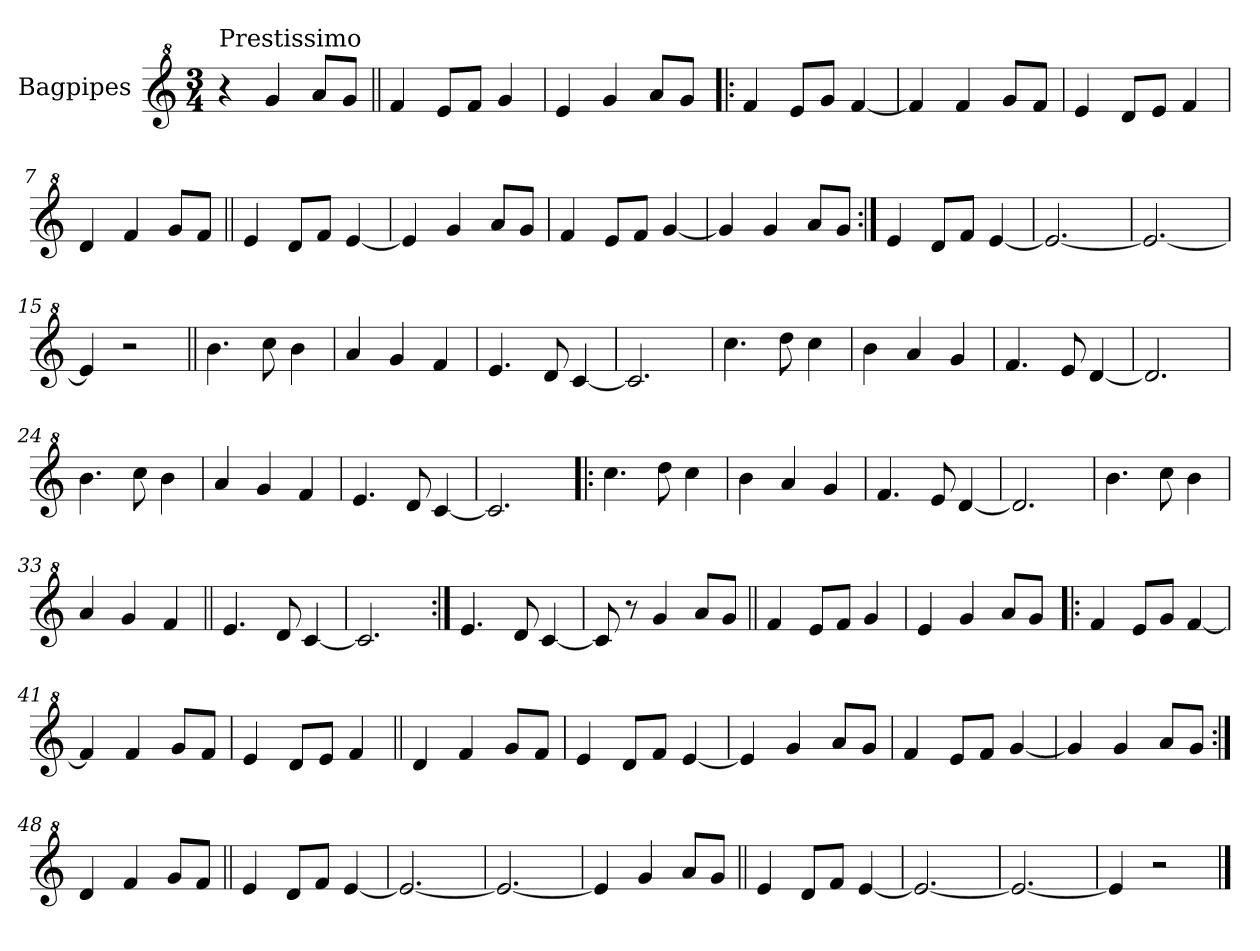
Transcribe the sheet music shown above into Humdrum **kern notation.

**kern
*part1
*staff1
*I"Bagpipes
*I'Bag
*clefG^2
*k[]
*C:
*M3/4
=1
!LO:TX:a:t=Prestissimo
4r
4gg/
8aa/L
8gg/J
=2||
4ff/
8ee/L
8ff/J
4gg/
=3
4ee/
4gg/
8aa/L
8gg/J
=4!|:
4ff/
8ee/L
8gg/J
[4ff/
=5
4ff/]
4ff/
8gg/L
8ff/J
=6
4ee/
8dd/L
8ee/J
4ff/
=7
4dd/
4ff/
8gg/L
8ff/J
=8||
4ee/
8dd/L
8ff/J
[4ee/
=9
4ee/]
4gg/
8aa/L
8gg/J
!!LO:LB:g=z
=10
4ff/
8ee/L
8ff/J
[4gg/
=11
4gg/]
4gg/
8aa/L
8gg/J
=12:|!
4ee/
8dd/L
8ff/J
[4ee/
=13
2.ee/_
=14
2.ee/_
=15
4ee/]
2r
=16||
4.bb\
8ccc\
4bb\
=17
4aa/
4gg/
4ff/
=18
4.ee/
8dd/
[4cc/
=19
2.cc/]
=20
4.ccc\
8ddd\
4ccc\
!!LO:LB:g=z
=21
4bb\
4aa/
4gg/
=22
4.ff/
8ee/
[4dd/
=23
2.dd/]
=24
4.bb\
8ccc\
4bb\
=25
4aa/
4gg/
4ff/
=26
4.ee/
8dd/
[4cc/
=27
2.cc/]
=28!|:
4.ccc\
8ddd\
4ccc\
=29
4bb\
4aa/
4gg/
=30
4.ff/
8ee/
[4dd/
=31
2.dd/]
!!LO:LB:g=z
=32
4.bb\
8ccc\
4bb\
=33
4aa/
4gg/
4ff/
=34||
4.ee/
8dd/
[4cc/
=35
2.cc/]
=36:|!
4.ee/
8dd/
[4cc/
=37
8cc/]
8r
4gg/
8aa/L
8gg/J
=38||
4ff/
8ee/L
8ff/J
4gg/
=39
4ee/
4gg/
8aa/L
8gg/J
=40!|:
4ff/
8ee/L
8gg/J
[4ff/
!!LO:LB:g=z
=41
4ff/]
4ff/
8gg/L
8ff/J
=42
4ee/
8dd/L
8ee/J
4ff/
=43||
4dd/
4ff/
8gg/L
8ff/J
=44
4ee/
8dd/L
8ff/J
[4ee/
=45
4ee/]
4gg/
8aa/L
8gg/J
=46
4ff/
8ee/L
8ff/J
[4gg/
=47
4gg/]
4gg/
8aa/L
8gg/J
=48:|!
4dd/
4ff/
8gg/L
8ff/J
=49||
4ee/
8dd/L
8ff/J
[4ee/
!!LO:LB:g=z
=50
2.ee/_
=51
2.ee/_
=52
4ee/]
4gg/
8aa/L
8gg/J
=53||
4ee/
8dd/L
8ff/J
[4ee/
=54
2.ee/_
=55
2.ee/_
=56
4ee/]
2r
==
*-
